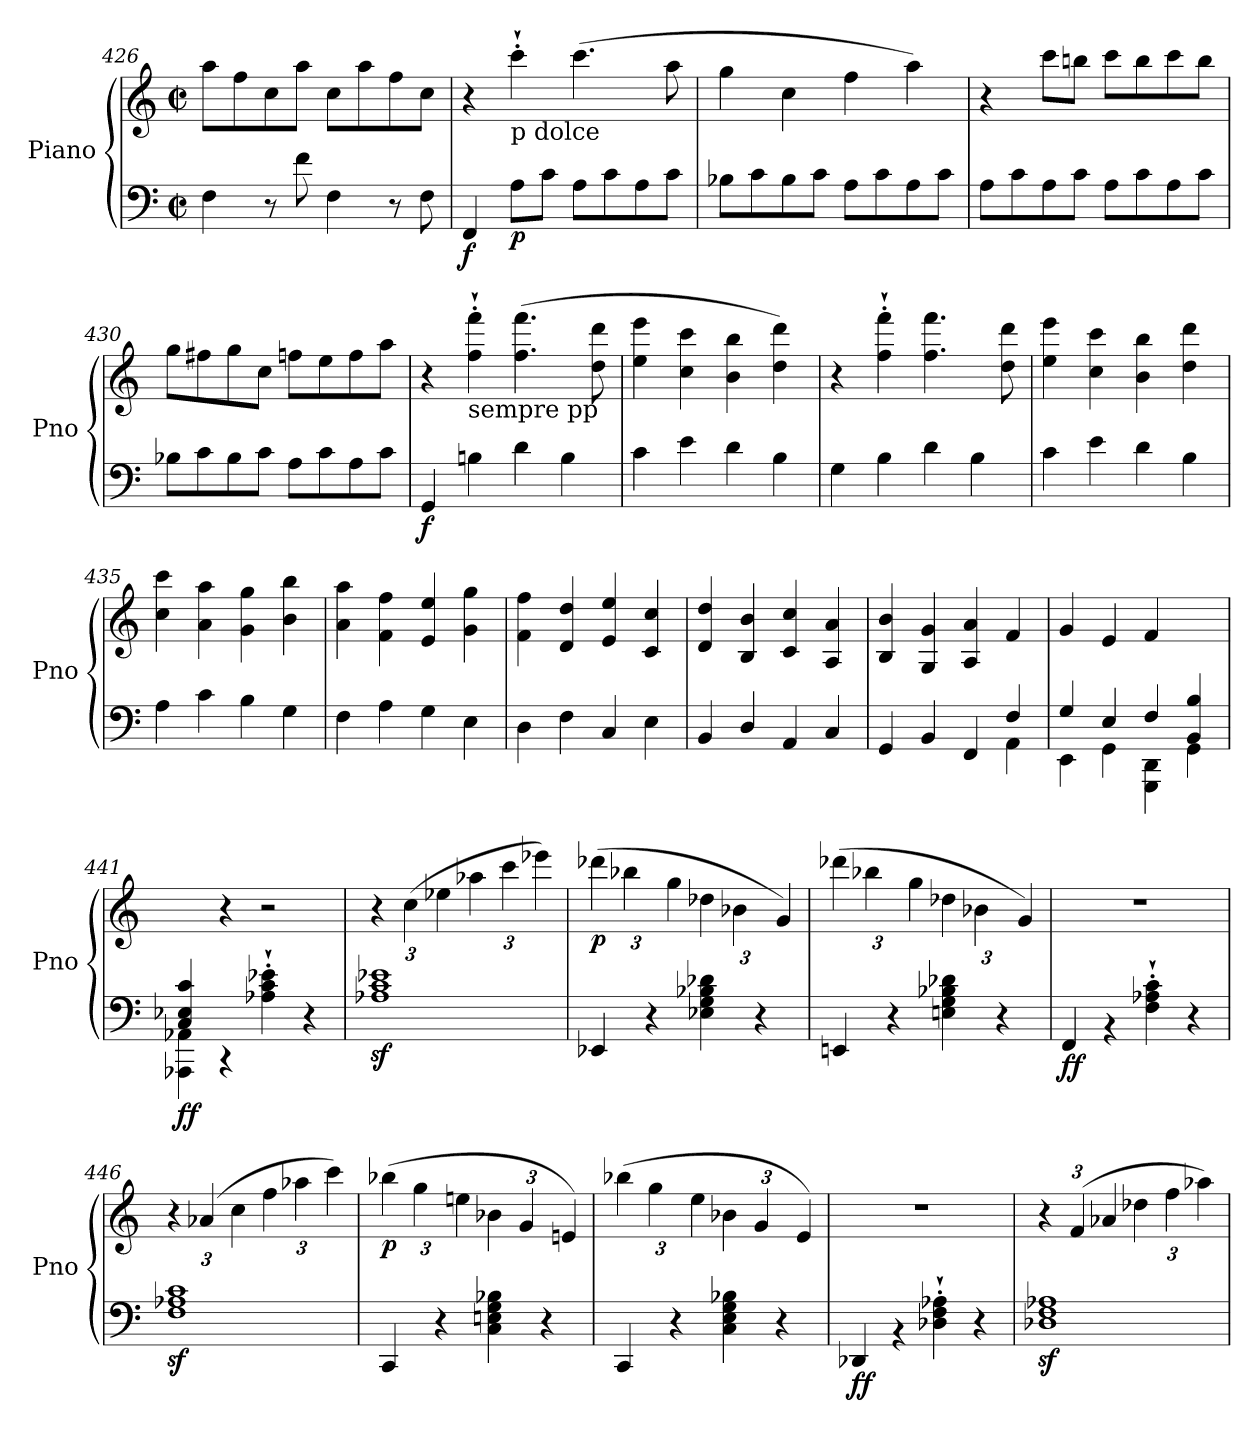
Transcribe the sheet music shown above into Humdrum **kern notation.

**kern	**kern	**dynam
*part1	*part1	*part1
*staff2	*staff1	*staff1/2
*I"Piano	*	*
*I'Pno	*	*
!!LO:PB:g=z
*clefF4	*clefG2	*
*k[]	*k[]	*
*C:	*C:	*
*M2/2	*M2/2	*
*met(c|)	*met(c|)	*
=426	=426	=426
4F\	8aa\L	.
.	8ff\	.
8r	8cc\	.
8f\	8aa\J	.
4F\	8cc\L	.
.	8aa\	.
8r	8ff\	.
8F\	8cc\J	.
=427	=427	=427
!	!	!LO:DY:b=2
4FF/	4r	f
!	!LO:TX:b:t=p dolce	!
!	!	!LO:DY:b=2
8A\L	4ccc`'\	p
8c\J	.	.
8A\L	(4.ccc\	.
8c\	.	.
8A\	.	.
8c\J	8aa\	.
!!LO:PB:g=z
=428	=428	=428
8B-X\L	4gg\	.
8c\	.	.
8B-\	4cc\	.
8c\J	.	.
8A\L	4ff\	.
8c\	.	.
8A\	4aa\)	.
8c\J	.	.
=429	=429	=429
8A\L	4r	.
8c\	.	.
8A\	8ccc\L	.
8c\J	8bbn\J	.
8A\L	8ccc\L	.
8c\	8bb\	.
8A\	8ccc\	.
8c\J	8bb\J	.
=430	=430	=430
8B-X\L	8gg\L	.
8c\	8ff#X\	.
8B-\	8gg\	.
8c\J	8cc\J	.
8A\L	8ffn\L	.
8c\	8ee\	.
8A\	8ff\	.
8c\J	8aa\J	.
=431	=431	=431
!	!	!LO:DY:b=2
4GG/	4r	f
!	!LO:TX:b:t=sempre pp	!
4Bn\	4ff\`' 4fff\`'	.
4d\	(4.ff\ 4.fff\	.
4B\	.	.
.	8dd\ 8ddd\	.
!!LO:PB:g=z
=432	=432	=432
4c\	4ee\ 4eee\	.
4e\	4cc\ 4ccc\	.
4d\	4b\ 4bb\	.
4B\	4dd\ 4ddd\)	.
=433	=433	=433
4G\	4r	.
4B\	4ff\`' 4fff\`'	.
4d\	4.ff\ 4.fff\	.
4B\	.	.
.	8dd\ 8ddd\	.
=434	=434	=434
4c\	4ee\ 4eee\	.
4e\	4cc\ 4ccc\	.
4d\	4b\ 4bb\	.
4B\	4dd\ 4ddd\	.
=435	=435	=435
4A\	4cc\ 4ccc\	.
4c\	4a\ 4aa\	.
4B\	4g\ 4gg\	.
4G\	4b\ 4bb\	.
!!LO:PB:g=z
=436	=436	=436
4F\	4a\ 4aa\	.
4A\	4f\ 4ff\	.
4G\	4e/ 4ee/	.
4E\	4g\ 4gg\	.
=437	=437	=437
4D\	4f\ 4ff\	.
4F\	4d/ 4dd/	.
4C/	4e/ 4ee/	.
4E\	4c/ 4cc/	.
=438	=438	=438
4BB/	4d/ 4dd/	.
4D/	4B/ 4b/	.
4AA/	4c/ 4cc/	.
4C/	4A/ 4a/	.
=439	=439	=439
*^	*	*
2.ryy	4GG/	4B/ 4b/	.
.	4BB/	4G/ 4g/	.
.	4FF/	4A/ 4a/	.
4F/	4AA\	4f/	.
=440	=440	=440	=440
*	*^	*	*
2.ryy	4G/	4EE\	4g/	.
.	4E/	4GG\	4e/	.
.	4F/	4GGG\ 4DD\	4f/	.
4BB/ 4B/	4ryy	4GG\	4ryy	.
=441	=441	=441	=441	=441
!	!	!	!	!LO:DY:b=2
*	*v	*v	*	*
4C/ 4E-X/ 4c/	4AAA-X\ 4AA-X\	4ryy	ff
2.ryy	4rCC	4r	.
.	4A-X\`' 4c\`' 4e-X\`'	2r	.
.	4r	.	.
*v	*v	*	*
!!LO:PB:g=z
=442	=442	=442
*	*Xbrackettup	*
1A-Xz< 1cz< 1e-Xz<	6r	.
.	(6cc\	.
.	6ee-X\	.
.	6aa-X\	.
.	6ccc\	.
.	6eee-X\)	.
=443	=443	=443
!	!	!LO:DY:b
4EE-X/	(6ddd-X\	p
.	6bb-X\	.
4r	.	.
.	6gg\	.
4E-X\ 4G\ 4B-X\ 4d-X\	6dd-X\	.
.	6b-X\	.
4r	.	.
.	6g/)	.
!!LO:PB:g=z
=444	=444	=444
4EEn/	(6ddd-X\	.
.	6bb-X\	.
4r	.	.
.	6gg\	.
4En\ 4G\ 4B-X\ 4d-X\	6dd-X\	.
.	6b-X\	.
4r	.	.
.	6g/)	.
=445	=445	=445
!	!	!LO:DY:b=2
4FF/	1r	ff
4rBB	.	.
4F\`' 4A-X\`' 4c\`'	.	.
4r	.	.
=446	=446	=446
1Fz< 1A-Xz< 1cz<	6r	.
.	(6a-X/	.
.	6cc\	.
.	6ff\	.
.	6aa-X\	.
.	6ccc\)	.
=447	=447	=447
!	!	!LO:DY:b
4CC/	(6bb-X\	p
.	6gg\	.
4r	.	.
.	6een\	.
4C\ 4En\ 4G\ 4B-X\	6b-X\	.
.	6g/	.
4r	.	.
.	6en/)	.
!!LO:PB:g=z
=448	=448	=448
4CC/	(6bb-X\	.
.	6gg\	.
4r	.	.
.	6ee\	.
4C\ 4E\ 4G\ 4B-X\	6b-X\	.
.	6g/	.
4r	.	.
.	6e/)	.
=449	=449	=449
!	!	!LO:DY:b=2
4DD-X/	1r	ff
4rBB	.	.
4D-X\`' 4F\`' 4A-X\`'	.	.
4r	.	.
=450	=450	=450
1D-Xz< 1Fz< 1A-Xz<	6r	.
.	(6f/	.
.	6a-X/	.
.	6dd-X\	.
.	6ff\	.
.	6aa-X\)	.
=	=	=
*-	*-	*-
